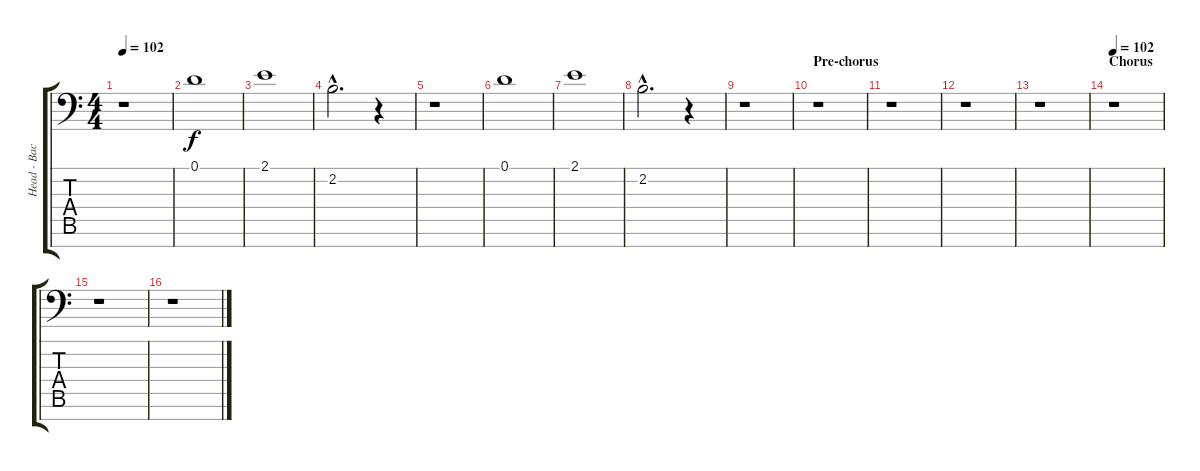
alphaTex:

\track ("Head - Backing vox/Chorus" "Head - Bac") {instrument choiraahs}
\staff {score tabs}
\tuning (D4 A3 F3 C3 G2 D2 A1) {hide}
\ts (4 4)
\tempo 102
\clef f4
\ks c
r.1{dy f} |
0.1.1{volume 8 balance 8 instrument choiraahs} |
2.1.1 |
2.2{hac}.2{d} r.4 |
r.1 |
0.1.1 |
2.1.1 |
2.2{hac}.2{d} r.4 |
r.1 |
\section ("" "Pre-chorus")
r.1 |
r.1 |
r.1 |
r.1 |
\section ("" "Chorus")
\tempo 102
r.1 |
r.1 |
r.1
